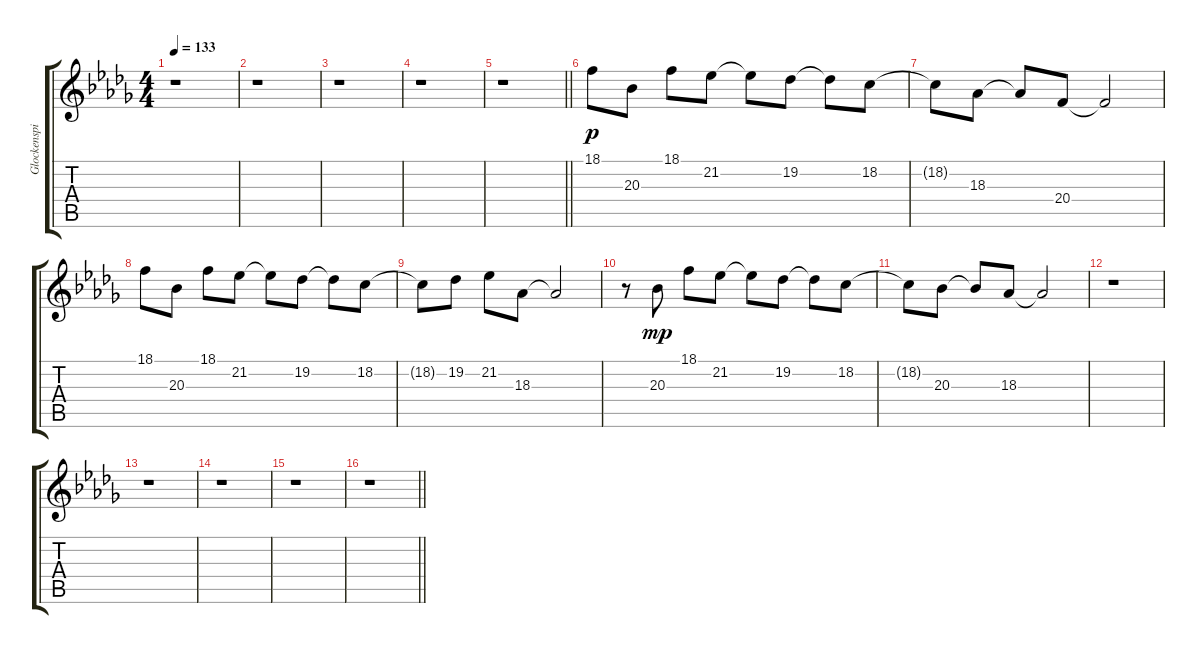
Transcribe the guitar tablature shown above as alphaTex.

\track ("Glockenspiel" "Glockenspi") {instrument glockenspiel}
\staff {score tabs}
\tuning (B3 Gb3 D3 A2 E2 B1) {hide}
\ts (4 4)
\tempo 133
\clef g2
\ks db
r.1{dy p} |
r.1 |
r.1 |
r.1 |
\barLineRight lightlight
r.1 |
18.1.8 20.3.8 18.1.8 21.2.8 21.2{t}.8 19.2.8 19.2{t}.8 18.2.8 |
18.2{t}.8 18.3.8 18.3{t}.8 20.4.8 20.4{t}.2 |
18.1.8 20.3.8 18.1.8 21.2.8 21.2{t}.8 19.2.8 19.2{t}.8 18.2.8 |
18.2{t}.8 19.2.8 21.2.8 18.3.8 18.3{t}.2 |
r.8 20.3.8{dy mp} 18.1.8 21.2.8 21.2{t}.8 19.2.8 19.2{t}.8 18.2.8 |
18.2{t}.8 20.3.8 20.3{t}.8 18.3.8 18.3{t}.2 |
r.1 |
r.1 |
r.1 |
r.1 |
\barLineRight lightlight
r.1
